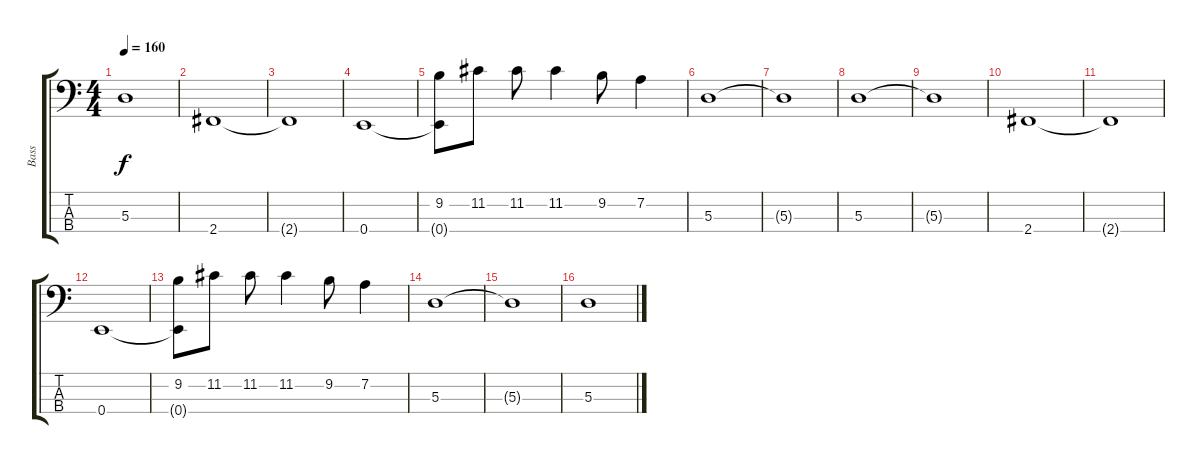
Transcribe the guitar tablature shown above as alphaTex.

\track ("Bass" "Bass") {instrument electricbassfinger}
\staff {score tabs}
\tuning (G2 D2 A1 E1) {hide}
\ts (4 4)
\tempo 160
\clef f4
\ks c
5.3{t}.1{dy f} |
2.4.1 |
2.4{t}.1 |
0.4.1 |
(9.2 0.4{t}).8 11.2.8 11.2.8 11.2.4 9.2.8 7.2.4 |
5.3.1 |
5.3{t}.1 |
5.3.1 |
5.3{t}.1 |
2.4.1 |
2.4{t}.1 |
0.4.1 |
(9.2 0.4{t}).8 11.2.8 11.2.8 11.2.4 9.2.8 7.2.4 |
5.3.1 |
5.3{t}.1 |
5.3.1
